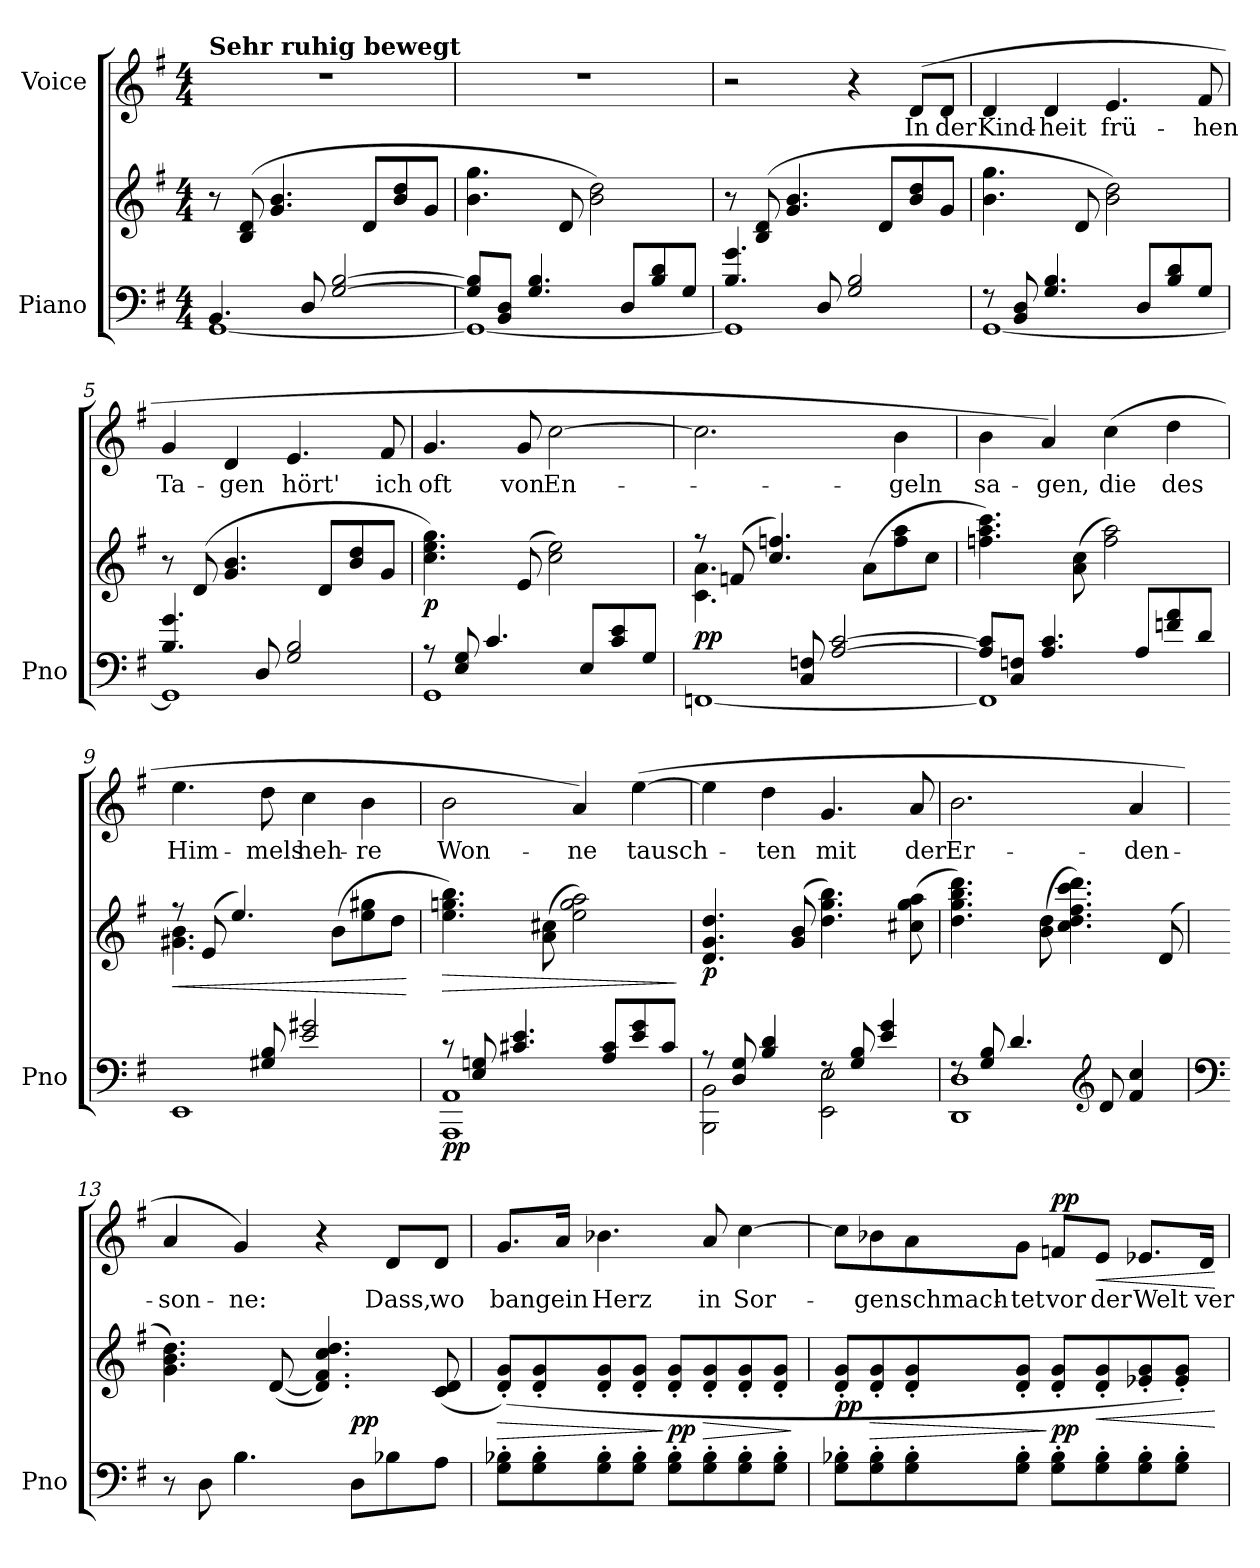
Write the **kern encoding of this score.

**kern	**kern	**dynam	**kern	**text	**dynam
*part2	*part2	*part2	*part1	*part1	*part1
*staff3	*staff2	*staff2/3	*staff1	*staff1	*staff1
*I"Piano	*	*	*I"Voice	*	*
*I'Pno	*	*	*	*	*
*clefF4	*clefG2	*	*clefG2	*	*
*k[f#]	*k[f#]	*	*k[f#]	*	*
*M4/4	*M4/4	*	*M4/4	*	*
*MM70	*MM70	*	*MM70	*	*
=1	=1	=1	=1	=1	=1
*^	*	*	*	*	*
!	!	!	!	!LO:TX:a:B:t=Sehr ruhig bewegt	!	!
!	!	!	!LO:DY:b	!	!	!
!	!	!	!LO:DY:n=1:b	!	!	!
4.BB/	[1GG	8r	p other-dynamics	1r	.	.
.	.	(>8B/ 8d/	.	.	.	.
.	.	4.g/ 4.b/	.	.	.	.
8D/	.	.	.	.	.	.
[2G/ [2B/	.	.	.	.	.	.
.	.	8d/L	.	.	.	.
.	.	8b/ 8dd/	.	.	.	.
.	.	8g/J	.	.	.	.
=2	=2	=2	=2	=2	=2	=2
8G/] 8B/]L	1GG_	4.b\ 4.gg\	.	1r	.	.
8BB/ 8D/J	.	.	.	.	.	.
4.G/ 4.B/	.	.	.	.	.	.
.	.	8d/	.	.	.	.
.	.	2b\ 2dd\)	.	.	.	.
8D/L	.	.	.	.	.	.
8B/ 8d/	.	.	.	.	.	.
8G/J	.	.	.	.	.	.
=3	=3	=3	=3	=3	=3	=3
4.B/ 4.g/	1GG]	8r	.	2r	.	.
.	.	(>8B/ 8d/	.	.	.	.
!	!	!	!LO:DY:b	!	!	!
!	!	!	!LO:DY:n=1:b	!	!	!
.	.	4.g/ 4.b/	other-dynamics p	.	.	.
8D/	.	.	.	.	.	.
2G/ 2B/	.	.	.	4r	.	.
.	.	8d/L	.	.	.	.
!	!	!	!	!	!LO:LY:b	!
.	.	8b/ 8dd/	.	(>8d/L	In	.
!	!	!	!	!	!LO:LY:b	!
.	.	8g/J	.	8d/J	der	.
=4	=4	=4	=4	=4	=4	=4
!	!	!	!	!	!LO:LY:b	!
8r	[1GG	4.b\ 4.gg\	.	4d/	Kind-	.
8BB/ 8D/	.	.	.	.	.	.
!	!	!	!	!	!LO:LY:b	!
4.G/ 4.B/	.	.	.	4d/	-heit	.
.	.	8d/	.	.	.	.
!	!	!	!	!	!LO:LY:b	!
.	.	2b\ 2dd\)	.	4.e/	frü-	.
8D/L	.	.	.	.	.	.
8B/ 8d/	.	.	.	.	.	.
!	!	!	!	!	!LO:LY:b	!
8G/J	.	.	.	8f#/	-hen	.
!!LO:LB:g=z
=5	=5	=5	=5	=5	=5	=5
!	!	!	!	!	!LO:LY:b	!
4.B/ 4.g/	1GG]	8r	.	4g/	Ta-	.
.	.	(>8d/	.	.	.	.
!	!	!	!	!	!LO:LY:b	!
.	.	4.g/ 4.b/	.	4d/	-gen	.
8D/	.	.	.	.	.	.
!	!	!	!	!	!LO:LY:b	!
2G/ 2B/	.	.	.	4.e/	hört'	.
.	.	8d/L	.	.	.	.
.	.	8b/ 8dd/	.	.	.	.
!	!	!	!	!	!LO:LY:b	!
.	.	8g/J	.	8f#/	ich	.
=6	=6	=6	=6	=6	=6	=6
!	!	!	!LO:DY:b	!	!LO:LY:b	!
8r	1GG	4.cc\ 4.ee\ 4.gg\)	p	4.g/	oft	.
8E/ 8G/	.	.	.	.	.	.
4.c/	.	.	.	.	.	.
!	!	!	!	!	!LO:LY:b	!
.	.	(>8e/	.	8g/	von	.
!	!	!	!	!	!LO:LY:b	!
.	.	2cc\ 2ee\)	.	[2cc\	En-	.
(>8E/L	.	.	.	.	.	.
8c/ 8e/	.	.	.	.	.	.
8G/J	.	.	.	.	.	.
=7	=7	=7	=7	=7	=7	=7
*	*	*^	*	*	*	*
!	!	!	!	!LO:DY:a=2	!	!	!
4.ryy	[1FFn	8rff	4.c\ 4.a\)	pp	2.cc\]	.	.
.	.	(>8fn/	.	.	.	.	.
.	.	4.cc/ 4.ffn/)	.	.	.	.	.
8C/ 8Fn/	.	.	2ryy	.	.	.	.
[2A/ [2c/	.	.	.	.	.	.	.
.	.	(>8a\L	.	.	.	.	.
!	!	!	!	!	!	!LO:LY:b	!
.	.	8ff\ 8aa\	.	.	4b\	-geln	.
.	.	8cc\J	8ryy	.	.	.	.
=8	=8	=8	=8	=8	=8	=8	=8
!	!	!	!	!	!	!LO:LY:b	!
*	*	*v	*v	*	*	*	*
8A/] 8c/]L	1FF]	4.ffn\ 4.aa\ 4.ccc\)	.	4b\	sa-	.
8C/ 8Fn/J	.	.	.	.	.	.
!	!	!	!	!	!LO:LY:b	!
4.A/ 4.c/	.	.	.	4a/)	-gen,	.
.	.	(>8a\ 8cc\	.	.	.	.
!	!	!	!	!	!LO:LY:b	!
.	.	2ff\ 2aa\)	.	(>4cc\	die	.
(>8A/L	.	.	.	.	.	.
!	!	!	!	!	!LO:LY:b	!
8fn/ 8a/	.	.	.	4dd\	des	.
8d/J	.	.	.	.	.	.
!!LO:LB:g=z
=9	=9	=9	=9	=9	=9	=9
!	!	!	!LO:HP:b	!	!LO:LY:b	!
*	*	*^	*	*	*	*
4.ryy	1EE	8rff	4.g#X\ 4.b\)	<	4.ee\	Him-	.
.	.	(>8e/	.	.	.	.	.
.	.	4.ee/)	.	.	.	.	.
!	!	!	!	!	!	!LO:LY:b	!
8G#X/ 8B/	.	.	2ryy	.	8dd\	-mels	.
!	!	!	!	!	!	!LO:LY:b	!
2e/ 2g#/	.	.	.	.	4cc\	heh-	.
.	.	(>8b\L	.	.	.	.	.
!	!	!	!	!	!	!LO:LY:b	!
.	.	8ee\ 8gg#X\	.	.	4b\	-re	.
.	.	8dd\J	8ryy	.	.	.	.
*v	*v	*	*	*	*	*	*
*	*v	*v	*	*	*	*
.	.	[	.	.	.
=10	=10	=10	=10	=10	=10
*^	*	*	*	*	*
!	!	!	!LO:HP:b	!	!LO:LY:b	!
!	!	!	!LO:DY:n=1:b=2	!	!	!
8r	1AAA 1AA	4.ee\ 4.ggn\ 4.bb\)	> pp	2b\	Won-	.
8E/ 8Gn/	.	.	.	.	.	.
4.c#X/ 4.e/	.	.	.	.	.	.
.	.	(>8a\ 8cc#X\	.	.	.	.
!	!	!	!	!	!LO:LY:b	!
.	.	2ee\ 2gg\ 2aa\)	.	4a/)	-ne	.
(>8A/ 8c#/L	.	.	.	.	.	.
!	!	!	!	!	!LO:LY:b	!
8e/ 8g/	.	.	.	(>[4ee\	tausch-	.
8c#/J	.	.	.	.	.	.
*v	*v	*	*	*	*	*
.	.	]	.	.	.
=11	=11	=11	=11	=11	=11
*^	*	*	*	*	*
!	!	!	!LO:DY:b	!	!	!
8r	2BBB\ 2BB\	4.d/ 4.g/ 4.dd/)	p	4ee\]	.	.
8D/ 8G/	.	.	.	.	.	.
!	!	!	!	!	!LO:LY:b	!
4B/ 4d/	.	.	.	4dd\	-ten	.
.	.	(>8g/ 8b/	.	.	.	.
!	!	!	!	!	!LO:LY:b	!
8rF	2EE\ 2E\	4.dd\ 4.gg\ 4.bb\)	.	4.g/	mit	.
8G/ 8B/	.	.	.	.	.	.
4e/ 4g/	.	.	.	.	.	.
!	!	!	!	!	!LO:LY:b	!
.	.	(>8cc#X\ 8gg\ 8aa\	.	8a/	der	.
=12	=12	=12	=12	=12	=12	=12
!	!	!	!LO:DY:b	!	!LO:LY:b	!
!	!	!	!LO:DY:n=1:b	!	!	!
8rF	1DD 1D	4.dd\ 4.gg\ 4.bb\ 4.ddd\)	other-dynamics p	2.b\	Er-	.
8G/ 8B/	.	.	.	.	.	.
4.d/	.	.	.	.	.	.
.	.	(>8b\ 8dd\	.	.	.	.
.	.	4.cc\ 4.dd\ 4.ff#\ 4.ccc\ 4.ddd\)	.	.	.	.
*clefG2	*	*	*	*	*	*
8d/	.	.	.	.	.	.
!	!	!	!	!	!LO:LY:b	!
4f#/ 4cc/	.	.	.	4a/	-den-	.
.	.	(>8d/	.	.	.	.
*v	*v	*	*	*	*	*
!!LO:PB:g=z
=13	=13	=13	=13	=13	=13
*clefF4	*	*	*	*	*
!	!	!	!	!LO:LY:b	!
8r	4.g\ 4.b\ 4.dd\)	.	4a/	-son-	.
8D\	.	.	.	.	.
!	!	!	!	!LO:LY:b	!
4.B\	.	.	4g/)	-ne:	.
.	(>[8d/	.	.	.	.
.	4.d/] 4.f#/ 4.cc/ 4.dd/)	.	4r	.	.
!	!	!LO:DY:a=2	!	!	!
8D\L	.	pp	.	.	.
!	!	!	!	!LO:LY:b	!
8B-X\	.	.	8d/L	Dass,	.
!	!	!	!	!LO:LY:b	!
8A\J	(>8c/ 8d/	.	8d/J	wo	.
=14	=14	=14	=14	=14	=14
!	!	!LO:HP:b	!	!LO:LY:b	!
8G\' 8B-X\'L	(>8d/' 8g/'L)	>	8.g/L	bang	.
8G\' 8B-\'	8d/' 8g/'	.	.	.	.
!	!	!	!	!LO:LY:b	!
.	.	.	16a/Jk	ein	.
!	!	!	!	!LO:LY:b	!
8G\' 8B-\'	8d/' 8g/'	.	4.b-X\	Herz	.
8G\' 8B-\'J	8d/' 8g/'J	.	.	.	.
!	!	!LO:DY:n=1:b	!	!	!
8G\' 8B-\'L	8d/' 8g/'L	] pp	.	.	.
!	!	!LO:HP:b	!	!LO:LY:b	!
8G\' 8B-\'	8d/' 8g/'	>	8a/	in	.
!	!	!	!	!LO:LY:b	!
8G\' 8B-\'	8d/' 8g/'	.	[4cc\	Sor-	.
8G\' 8B-\'J	8d/' 8g/'J	.	.	.	.
.	.	]	.	.	.
=15	=15	=15	=15	=15	=15
!	!	!LO:DY:b	!	!	!
8G\' 8B-X\'L	8d/' 8g/'L	pp	8cc\L]	.	.
!	!	!LO:HP:b	!	!LO:LY:b	!
8G\' 8B-\'	8d/' 8g/'	>	8b-X\	-gen	.
!	!	!	!	!LO:LY:b	!
8G\' 8B-\'	8d/' 8g/'	.	8a\	schmach-	.
!	!	!	!	!LO:LY:b	!
8G\' 8B-\'J	8d/' 8g/'J	.	8g\J	-tet	.
!	!	!LO:DY:n=1:b	!	!LO:LY:b	!LO:DY:a
8G\' 8B-\'L	8d/' 8g/'L	] pp	8fn/L	vor	pp
!	!	!LO:HP:b	!	!LO:LY:b	!LO:HP:b
8G\' 8B-\'	8d/' 8g/'	<	8e/J	der	<
!	!	!	!	!LO:LY:b	!
8G\' 8B-\'	8e-X/' 8g/'	.	8.e-X/L	Welt	.
8G\' 8B-\'J	8e-/' 8g/'J)	.	.	.	.
!	!	!	!	!LO:LY:b	!
.	.	.	16d/Jk	ver-	.
.	.	[	.	.	[
=	=	=	=	=	=
*-	*-	*-	*-	*-	*-
